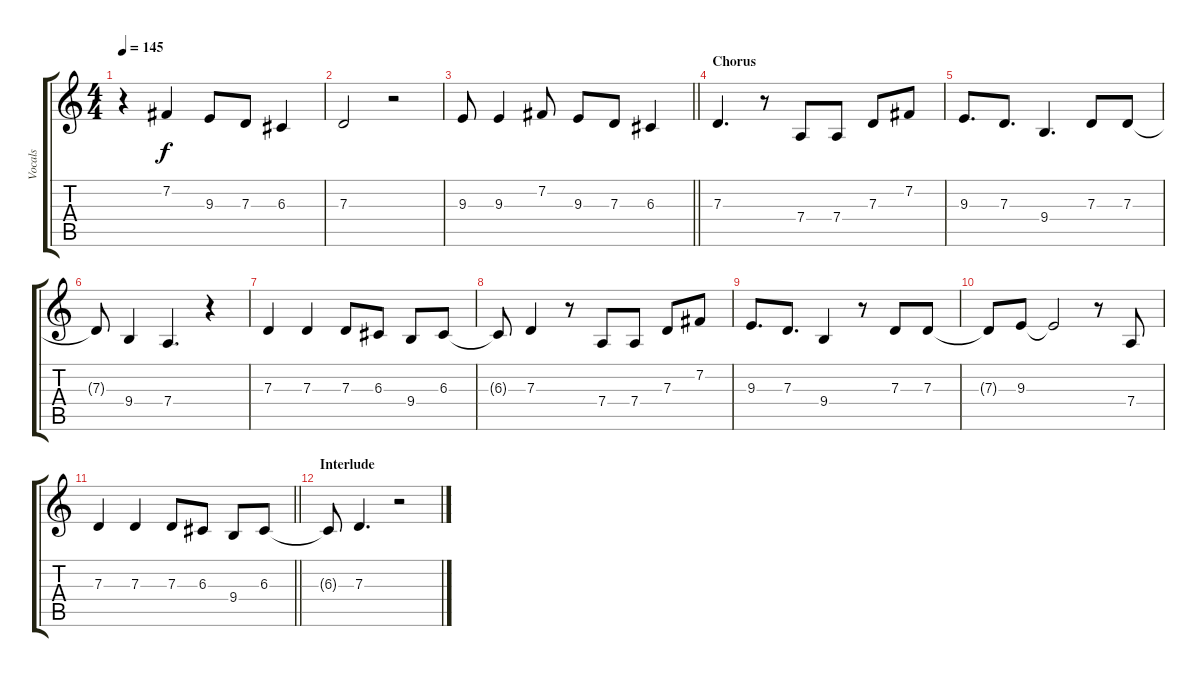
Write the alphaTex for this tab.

\track ("Vocals" "Vocals") {instrument altosax}
\staff {score tabs}
\tuning (E4 B3 G3 D3 A2 E2) {hide}
\ts (4 4)
\tempo 145
\clef g2
\ks c
r.4{dy f} 7.2.4 9.3.8 7.3.8 6.3.4 |
7.3.2 r.2 |
\barLineRight lightlight
9.3.8 9.3.4 7.2.8 9.3.8 7.3.8 6.3.4 |
\section ("" "Chorus")
7.3.4{d} r.8 7.4.8 7.4.8 7.3.8 7.2.8 |
9.3.8{d} 7.3.8{d} 9.4.4{d} 7.3.8 7.3.8 |
7.3{t}.8 9.4.4 7.4.4{d} r.4 |
7.3.4 7.3.4 7.3.8 6.3.8 9.4.8 6.3.8 |
6.3{t}.8 7.3.4 r.8 7.4.8 7.4.8 7.3.8 7.2.8 |
9.3.8{d} 7.3.8{d} 9.4.4 r.8 7.3.8 7.3.8 |
7.3{t}.8 9.3.8 9.3{t}.2 r.8 7.4.8 |
\barLineRight lightlight
7.3.4 7.3.4 7.3.8 6.3.8 9.4.8 6.3.8 |
\section ("" "Interlude")
6.3{t}.8 7.3.4{d} r.2
